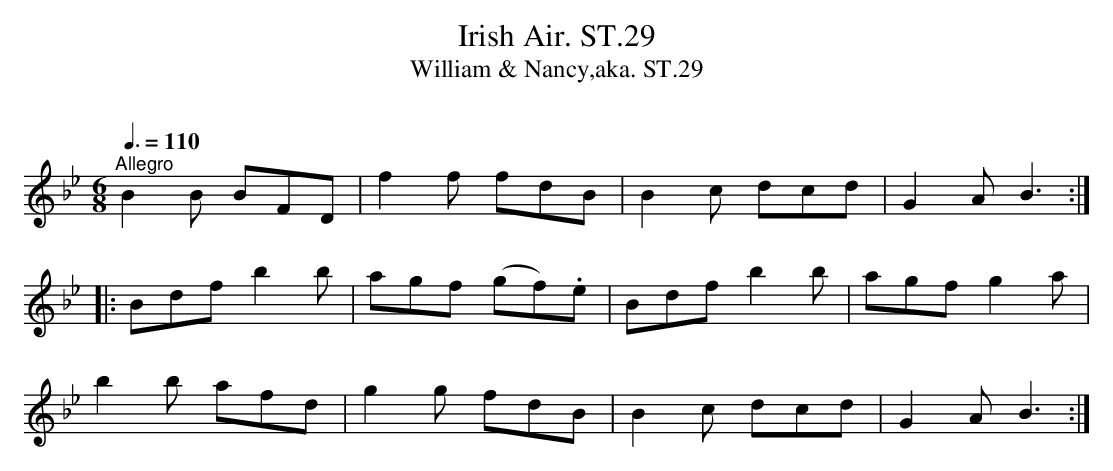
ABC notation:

X:1
T:Irish Air. ST.29
T:William & Nancy,aka. ST.29
M:6/8
L:1/8
Q:3/8=110
O:
K:Bb
"^Allegro"B2B BFD|f2f fdB|B2c dcd|G2AB3:|
|:Bdf b2b|agf (gf).e|Bdf b2b|agf g2a|
b2b afd|g2g fdB|B2c dcd|G2AB3:|
